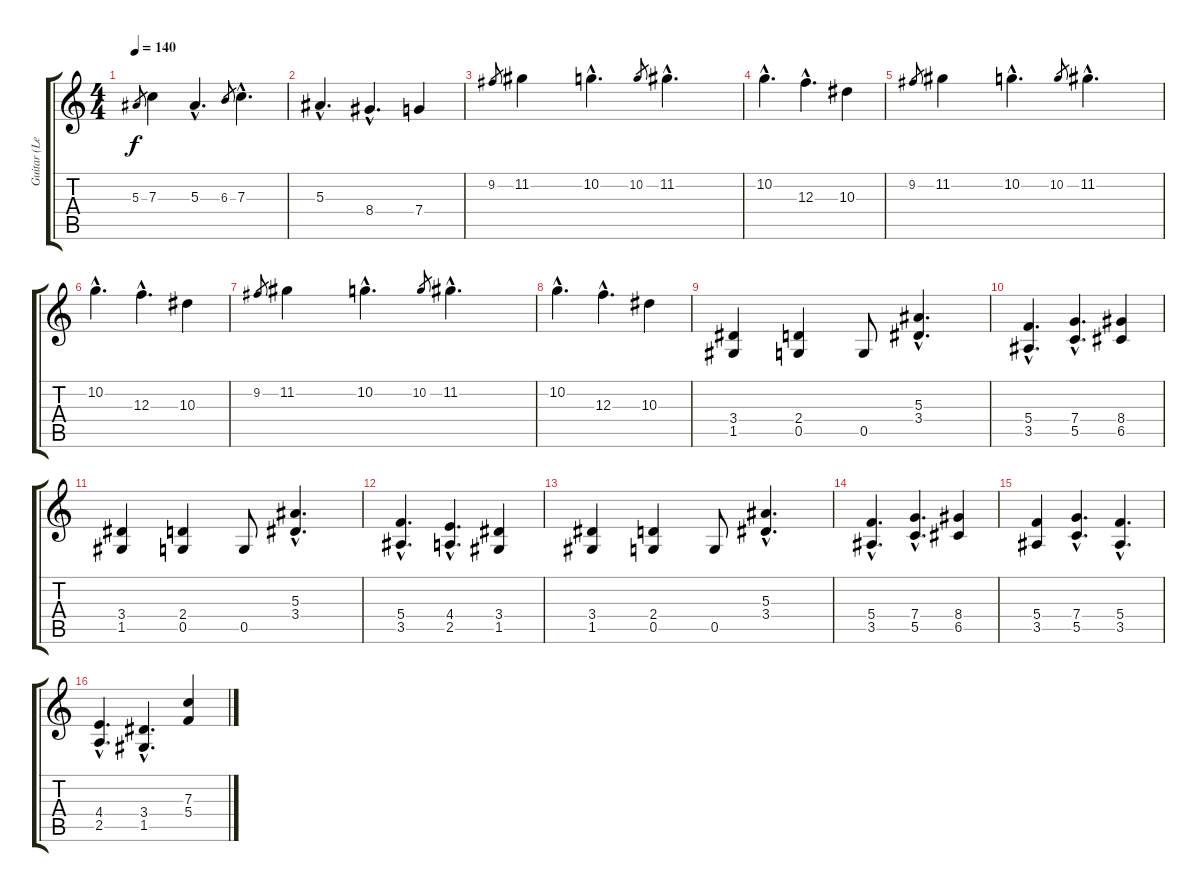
\track ("Guitar (Lead)" "Guitar (Le") {instrument distortionguitar}
\staff {score tabs}
\tuning (D4 A3 F3 C3 G2 D2) {hide}
\ts (4 4)
\tempo 140
\clef g2
\ks c
5.3.8{gr dy f} 7.3.4{instrument overdrivenguitar} 5.3{hac}.4{d} 6.3.8{gr} 7.3{hac}.4{d} |
5.3{hac}.4{d} 8.4{hac}.4{d} 7.4.4 |
9.2.8{gr} 11.2.4 10.2{hac}.4{d} 10.2.8{gr} 11.2{hac}.4{d} |
10.2{hac}.4{d} 12.3{hac}.4{d} 10.3.4 |
9.2.8{gr} 11.2.4 10.2{hac}.4{d} 10.2.8{gr} 11.2{hac}.4{d} |
10.2{hac}.4{d} 12.3{hac}.4{d} 10.3.4 |
9.2.8{gr} 11.2.4 10.2{hac}.4{d} 10.2.8{gr} 11.2{hac}.4{d} |
10.2{hac}.4{d} 12.3{hac}.4{d} 10.3.4 |
(3.4 1.5).4{instrument distortionguitar} (2.4 0.5).4 0.5.8 (5.3{hac} 3.4{hac}).4{d} |
(5.4{hac} 3.5{hac}).4{d} (7.4{hac} 5.5{hac}).4{d} (8.4 6.5).4 |
(3.4 1.5).4 (2.4 0.5).4 0.5.8 (5.3{hac} 3.4{hac}).4{d} |
(5.4{hac} 3.5{hac}).4{d} (4.4{hac} 2.5{hac}).4{d} (3.4 1.5).4 |
(3.4 1.5).4 (2.4 0.5).4 0.5.8 (5.3{hac} 3.4{hac}).4{d} |
(5.4{hac} 3.5{hac}).4{d} (7.4{hac} 5.5{hac}).4{d} (8.4 6.5).4 |
(5.4 3.5).4 (7.4{hac} 5.5{hac}).4{d} (5.4{hac} 3.5{hac}).4{d} |
(4.4{hac} 2.5{hac}).4{d} (3.4{hac} 1.5{hac}).4{d} (7.3 5.4).4
